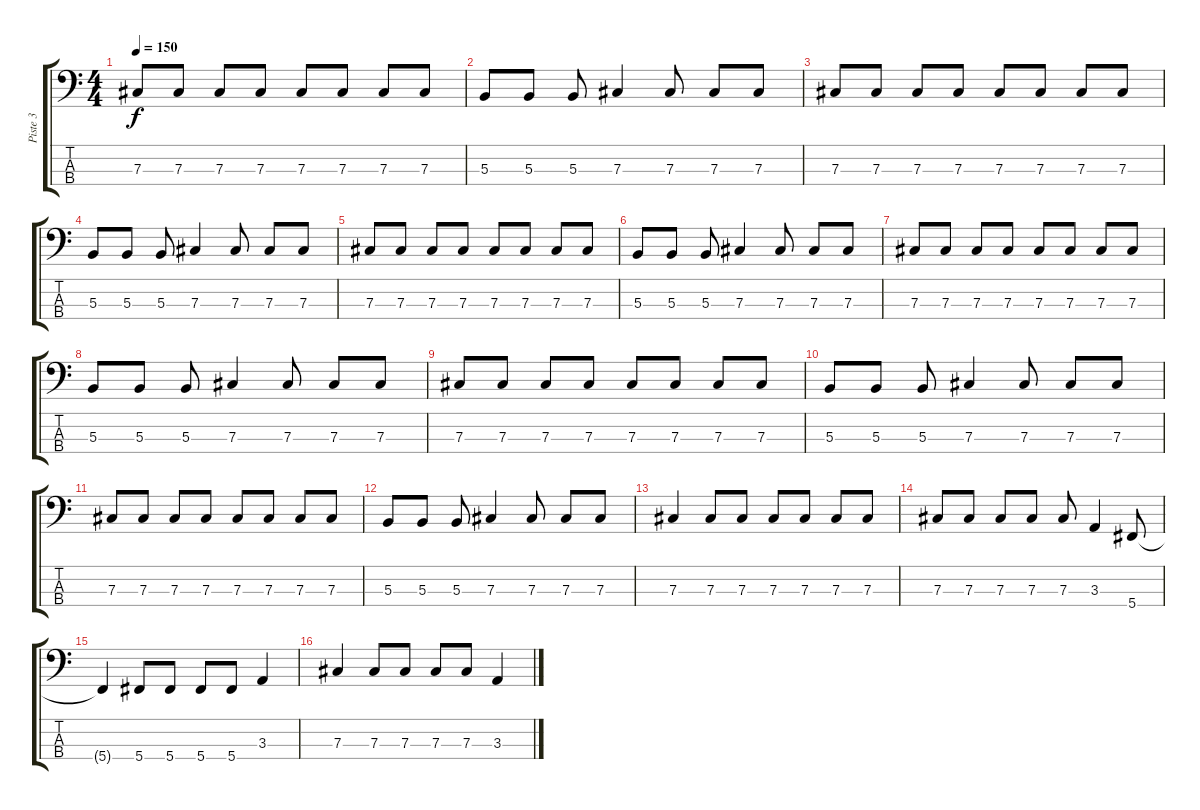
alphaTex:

\track ("Piste 3" "Piste 3") {instrument electricbassfinger}
\staff {score tabs}
\tuning (E2 B1 Gb1 Db1) {hide}
\ts (4 4)
\tempo 150
\clef f4
\ks c
7.3.8{dy f} 7.3.8 7.3.8 7.3.8 7.3.8 7.3.8 7.3.8 7.3.8 |
5.3.8 5.3.8 5.3.8 7.3.4 7.3.8 7.3.8 7.3.8 |
7.3.8 7.3.8 7.3.8 7.3.8 7.3.8 7.3.8 7.3.8 7.3.8 |
5.3.8 5.3.8 5.3.8 7.3.4 7.3.8 7.3.8 7.3.8 |
7.3.8 7.3.8 7.3.8 7.3.8 7.3.8 7.3.8 7.3.8 7.3.8 |
5.3.8 5.3.8 5.3.8 7.3.4 7.3.8 7.3.8 7.3.8 |
7.3.8 7.3.8 7.3.8 7.3.8 7.3.8 7.3.8 7.3.8 7.3.8 |
5.3.8 5.3.8 5.3.8 7.3.4 7.3.8 7.3.8 7.3.8 |
7.3.8 7.3.8 7.3.8 7.3.8 7.3.8 7.3.8 7.3.8 7.3.8 |
5.3.8 5.3.8 5.3.8 7.3.4 7.3.8 7.3.8 7.3.8 |
7.3.8 7.3.8 7.3.8 7.3.8 7.3.8 7.3.8 7.3.8 7.3.8 |
5.3.8 5.3.8 5.3.8 7.3.4 7.3.8 7.3.8 7.3.8 |
7.3.4 7.3.8 7.3.8 7.3.8 7.3.8 7.3.8 7.3.8 |
7.3.8 7.3.8 7.3.8 7.3.8 7.3.8 3.3.4 5.4.8 |
5.4{t}.4 5.4.8 5.4.8 5.4.8 5.4.8 3.3.4 |
7.3.4 7.3.8 7.3.8 7.3.8 7.3.8 3.3.4
